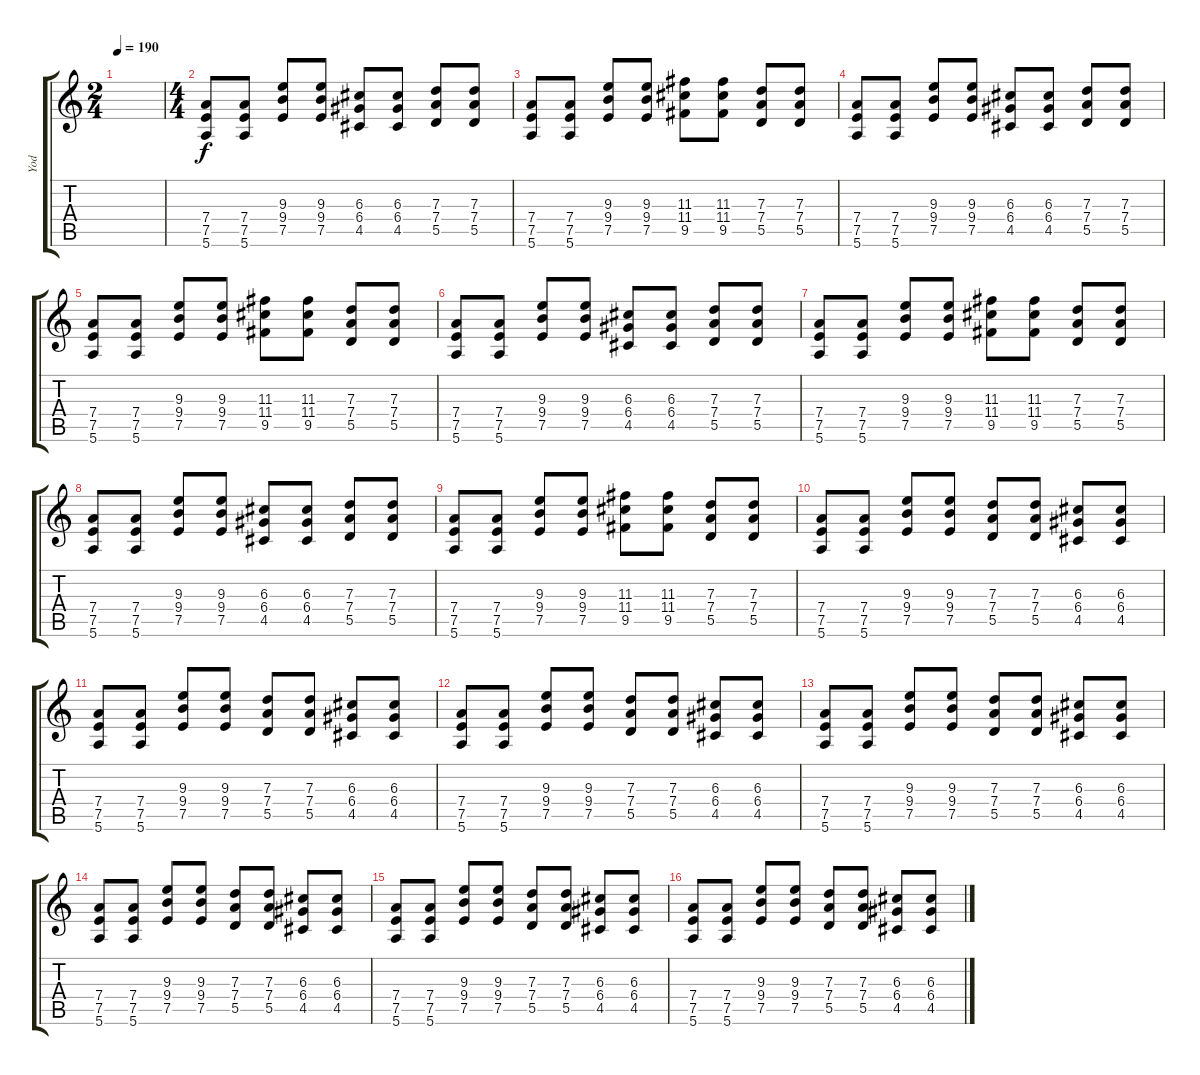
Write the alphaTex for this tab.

\track ("Yod" "Yod") {instrument distortionguitar}
\staff {score tabs}
\tuning (E4 B3 G3 D3 A2 E2) {hide}
\ts (2 4)
\tempo 190
\clef g2
\ks c
|
\ts (4 4)
(7.4 7.5 5.6).8 (7.4 7.5 5.6).8 (9.3 9.4 7.5).8 (9.3 9.4 7.5).8 (6.3 6.4 4.5).8 (6.3 6.4 4.5).8 (7.3 7.4 5.5).8 (7.3 7.4 5.5).8 |
(7.4 7.5 5.6).8 (7.4 7.5 5.6).8 (9.3 9.4 7.5).8 (9.3 9.4 7.5).8 (11.3 11.4 9.5).8 (11.3 11.4 9.5).8 (7.3 7.4 5.5).8 (7.3 7.4 5.5).8 |
(7.4 7.5 5.6).8 (7.4 7.5 5.6).8 (9.3 9.4 7.5).8 (9.3 9.4 7.5).8 (6.3 6.4 4.5).8 (6.3 6.4 4.5).8 (7.3 7.4 5.5).8 (7.3 7.4 5.5).8 |
(7.4 7.5 5.6).8 (7.4 7.5 5.6).8 (9.3 9.4 7.5).8 (9.3 9.4 7.5).8 (11.3 11.4 9.5).8 (11.3 11.4 9.5).8 (7.3 7.4 5.5).8 (7.3 7.4 5.5).8 |
(7.4 7.5 5.6).8 (7.4 7.5 5.6).8 (9.3 9.4 7.5).8 (9.3 9.4 7.5).8 (6.3 6.4 4.5).8 (6.3 6.4 4.5).8 (7.3 7.4 5.5).8 (7.3 7.4 5.5).8 |
(7.4 7.5 5.6).8 (7.4 7.5 5.6).8 (9.3 9.4 7.5).8 (9.3 9.4 7.5).8 (11.3 11.4 9.5).8 (11.3 11.4 9.5).8 (7.3 7.4 5.5).8 (7.3 7.4 5.5).8 |
(7.4 7.5 5.6).8 (7.4 7.5 5.6).8 (9.3 9.4 7.5).8 (9.3 9.4 7.5).8 (6.3 6.4 4.5).8 (6.3 6.4 4.5).8 (7.3 7.4 5.5).8 (7.3 7.4 5.5).8 |
(7.4 7.5 5.6).8 (7.4 7.5 5.6).8 (9.3 9.4 7.5).8 (9.3 9.4 7.5).8 (11.3 11.4 9.5).8 (11.3 11.4 9.5).8 (7.3 7.4 5.5).8 (7.3 7.4 5.5).8 |
(7.4 7.5 5.6).8 (7.4 7.5 5.6).8 (9.3 9.4 7.5).8 (9.3 9.4 7.5).8 (7.3 7.4 5.5).8 (7.3 7.4 5.5).8 (6.3 6.4 4.5).8 (6.3 6.4 4.5).8 |
(7.4 7.5 5.6).8 (7.4 7.5 5.6).8 (9.3 9.4 7.5).8 (9.3 9.4 7.5).8 (7.3 7.4 5.5).8 (7.3 7.4 5.5).8 (6.3 6.4 4.5).8 (6.3 6.4 4.5).8 |
(7.4 7.5 5.6).8 (7.4 7.5 5.6).8 (9.3 9.4 7.5).8 (9.3 9.4 7.5).8 (7.3 7.4 5.5).8 (7.3 7.4 5.5).8 (6.3 6.4 4.5).8 (6.3 6.4 4.5).8 |
(7.4 7.5 5.6).8 (7.4 7.5 5.6).8 (9.3 9.4 7.5).8 (9.3 9.4 7.5).8 (7.3 7.4 5.5).8 (7.3 7.4 5.5).8 (6.3 6.4 4.5).8 (6.3 6.4 4.5).8 |
(7.4 7.5 5.6).8 (7.4 7.5 5.6).8 (9.3 9.4 7.5).8 (9.3 9.4 7.5).8 (7.3 7.4 5.5).8 (7.3 7.4 5.5).8 (6.3 6.4 4.5).8 (6.3 6.4 4.5).8 |
(7.4 7.5 5.6).8 (7.4 7.5 5.6).8 (9.3 9.4 7.5).8 (9.3 9.4 7.5).8 (7.3 7.4 5.5).8 (7.3 7.4 5.5).8 (6.3 6.4 4.5).8 (6.3 6.4 4.5).8 |
(7.4 7.5 5.6).8 (7.4 7.5 5.6).8 (9.3 9.4 7.5).8 (9.3 9.4 7.5).8 (7.3 7.4 5.5).8 (7.3 7.4 5.5).8 (6.3 6.4 4.5).8 (6.3 6.4 4.5).8
